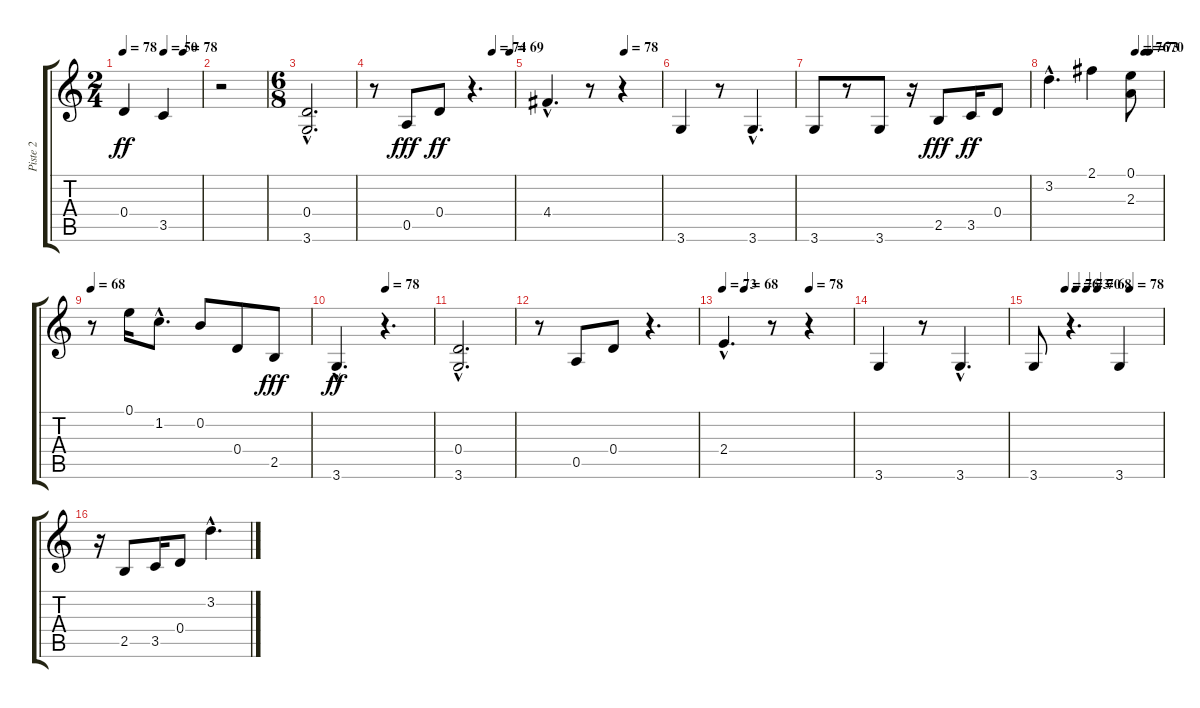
\track ("Piste 2" "Piste 2") {instrument acousticguitarnylon}
\staff {score tabs}
\tuning (E4 B3 G3 D3 A2 E2) {hide}
\ts (2 4)
\tempo 78
\tempo (50 0.5208333333333334)
\tempo (78 0.7708333333333334)
\clef g2
\ks c
0.4.4{dy ff} 3.5.4 |
r.2 |
\ts (6 8)
(0.4{hac} 3.6{hac}).2{d} |
\tempo (74 0.8472222222222222)
\tempo (69 0.9722222222222222)
r.8 0.5.8{dy fff} 0.4.8{dy ff} r.4{d} |
\tempo (78 0.6805555555555556)
4.4{hac}.4{d} r.8 r.4 |
3.6.4 r.8 3.6{hac}.4{d} |
3.6.8 r.8 3.6.8 r.16 2.5.8{dy fff} 3.5.16{dy ff} 0.4.8 |
\tempo (76 0.7638888888888888)
\tempo (73 0.8472222222222222)
\tempo (70 0.8888888888888888)
3.2{hac}.4{d} 2.1.4 (0.1 2.3).8 |
\tempo 68
r.8 0.1.16 1.2{hac}.8{d} 0.2.8 0.4.8 2.5.8{dy fff} |
\tempo (78 0.5138888888888888)
3.6{hac}.4{d dy ff} r.4{d} |
(0.4{hac} 3.6{hac}).2{d} |
r.8 0.5.8 0.4.8 r.4{d} |
\tempo 73
\tempo (68 0.16666666666666666)
\tempo (78 0.6666666666666666)
2.4{hac}.4{d} r.8 r.4 |
3.6.4 r.8 3.6{hac}.4{d} |
\tempo (76 0.25)
\tempo (73 0.3333333333333333)
\tempo (70 0.4166666666666667)
\tempo (68 0.5)
\tempo (78 0.75)
3.6.8 r.4{d} 3.6.4 |
r.16 2.5.8 3.5.16 0.4.8 3.2{hac}.4{d}
